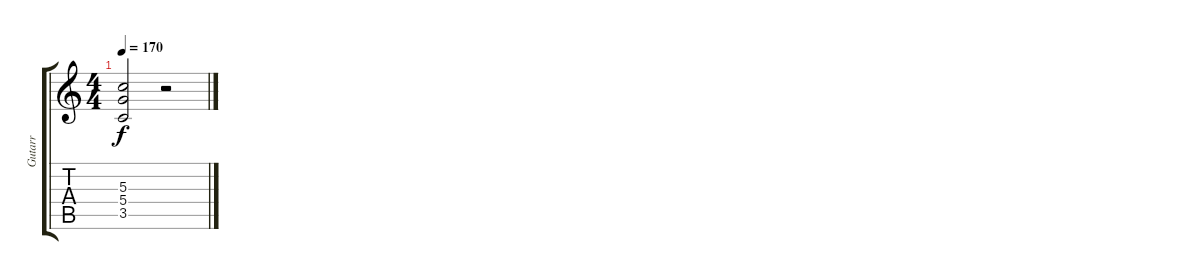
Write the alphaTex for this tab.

\track ("Gutarr" "Gutarr") {instrument acousticguitarnylon}
\staff {score tabs}
\tuning (E4 B3 G3 D3 A2 E2) {hide}
\ts (4 4)
\tempo 170
\clef g2
\ks c
(5.3 5.4 3.5).2{dy f} r.2
